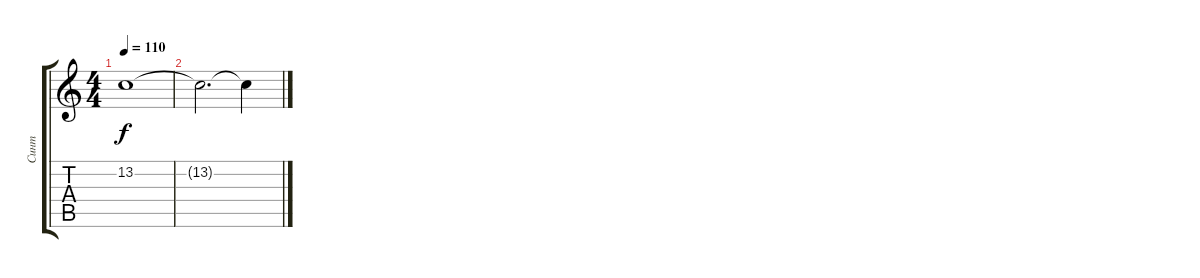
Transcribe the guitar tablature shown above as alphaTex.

\track ("Синт" "Синт") {instrument vibraphone}
\staff {score tabs}
\tuning (E4 B3 G3 D3 A2 E2) {hide}
\ts (4 4)
\tempo 110
\clef g2
\ks c
13.2.1{dy f} |
13.2{t}.2{d} 13.2{t}.4
